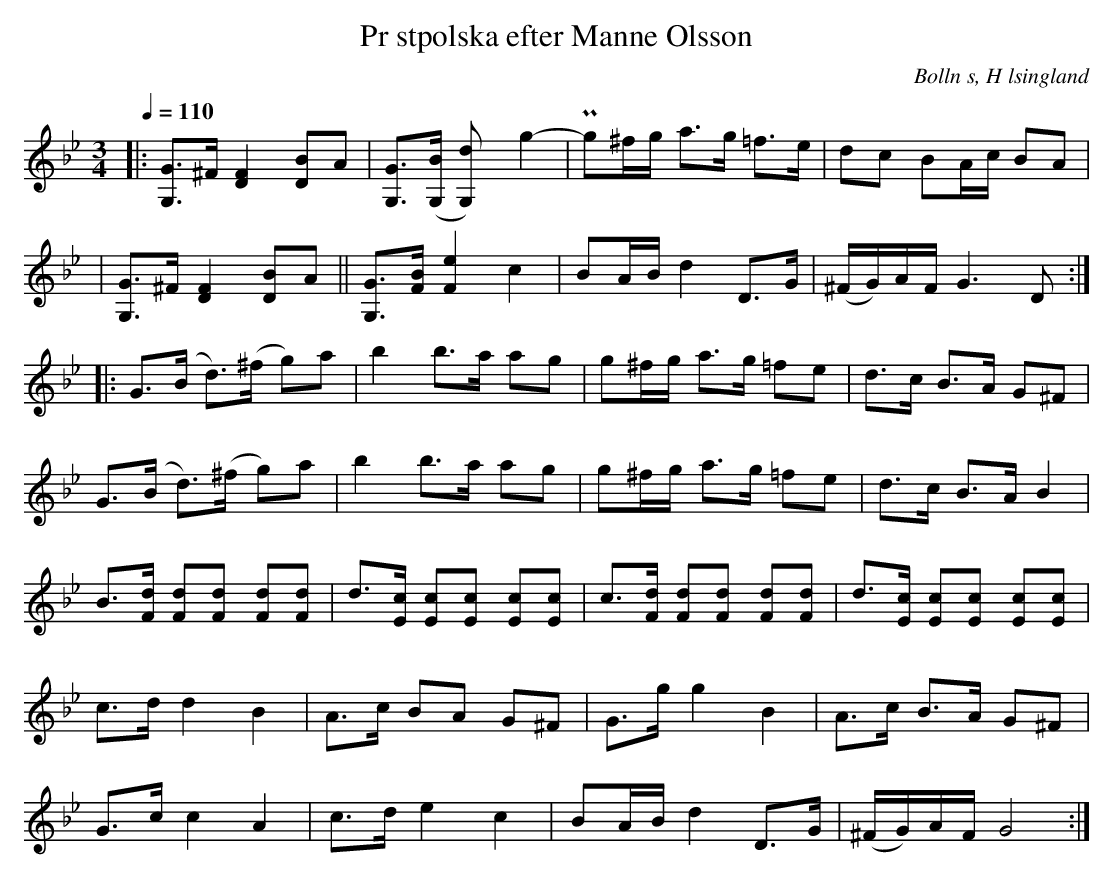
X:1
T:Pr stpolska efter Manne Olsson
O:Bolln s, H lsingland
M:3/4
L:1/8
Q:1/4=110
K:Gm
|:[G G,]>^F [F2 D2] [D B]A| [G G,]>([B G,]   [d2 G,])      g2-       | Pg^f/g/ a>g =f>e | dc   BA/c/ BA  |
|[G G,]>^F [F2 D2] [D B]A|| [G G,]>[F B]     [F2 e2]       c2           | BA/B/  d2 D>G  | (^F/G/)A/F/ G3 D  ::
G>(B   d>)(^f   g)a        | b2     b>a      ag         | g^f/g/ a>g =fe | d>c         B>A G^F  |
G>(B   d>)(^f   g)a        | b2     b>a      ag         | g^f/g/ a>g =fe | d>c         B>A B2   |
B>[Fd] [Fd][Fd] [Fd][Fd] | d>[Ec] [Ec][Ec] [Ec][Ec] | \
c>[Fd] [Fd][Fd] [Fd][Fd] | d>[Ec] [Ec][Ec] [Ec][Ec] |
c>d    d2       B2           | A>c    BA       G^F       | G>g    g2 B2     | A>c         B>A G^F  |
G>c    c2       A2           | c>d    e2       c2        | BA/B/  d2 D>G   | (^F/G/)A/F/ G4      :|
